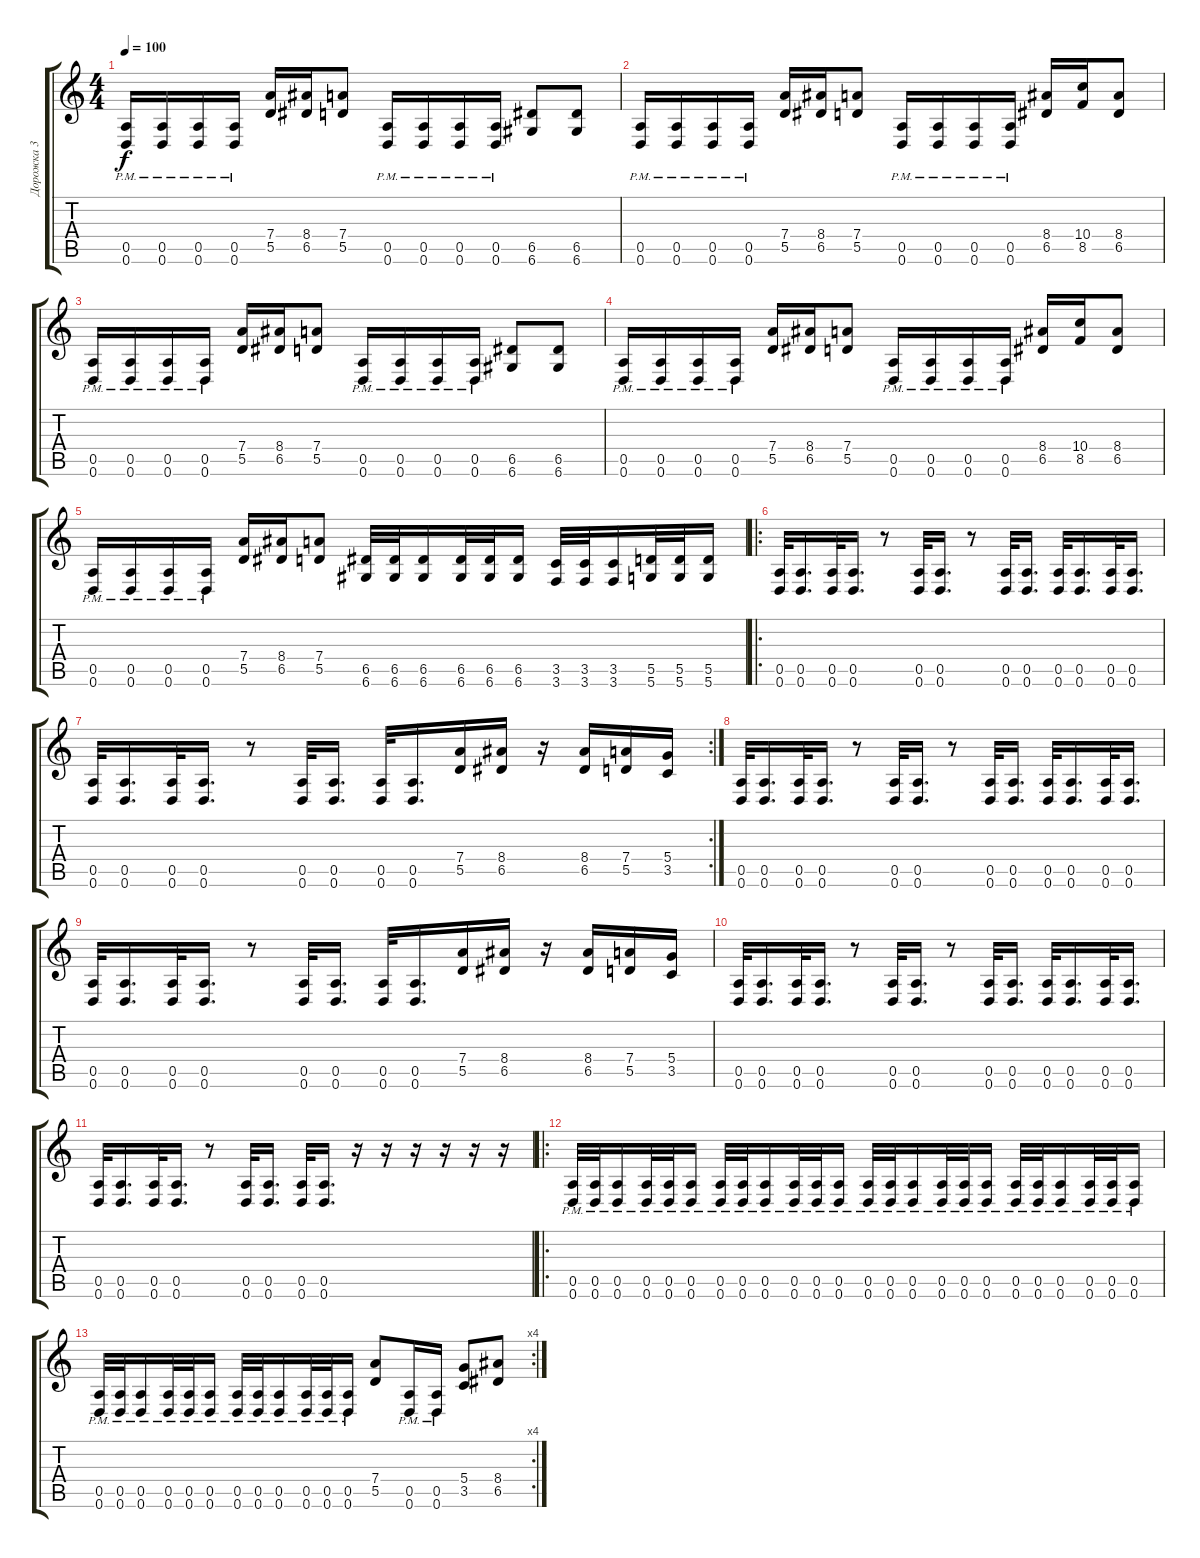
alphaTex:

\track ("Дорожка 3" "Дорожка 3") {instrument distortionguitar}
\staff {score tabs}
\tuning (E4 B3 G3 D3 A2 D2) {hide}
\ts (4 4)
\tempo 100
\clef g2
\ks c
(0.5{pm} 0.6{pm}).16{dy f} (0.5{pm} 0.6{pm}).16 (0.5{pm} 0.6{pm}).16 (0.5{pm} 0.6{pm}).16 (7.4 5.5).16 (8.4 6.5).16 (7.4 5.5).8 (0.5{pm} 0.6{pm}).16 (0.5{pm} 0.6{pm}).16 (0.5{pm} 0.6{pm}).16 (0.5{pm} 0.6{pm}).16 (6.5 6.6).8 (6.5 6.6).8 |
(0.5{pm} 0.6{pm}).16 (0.5{pm} 0.6{pm}).16 (0.5{pm} 0.6{pm}).16 (0.5{pm} 0.6{pm}).16 (7.4 5.5).16 (8.4 6.5).16 (7.4 5.5).8 (0.5{pm} 0.6{pm}).16 (0.5{pm} 0.6{pm}).16 (0.5{pm} 0.6{pm}).16 (0.5{pm} 0.6{pm}).16 (8.4 6.5).16 (10.4 8.5).16 (8.4 6.5).8 |
(0.5{pm} 0.6{pm}).16 (0.5{pm} 0.6{pm}).16 (0.5{pm} 0.6{pm}).16 (0.5{pm} 0.6{pm}).16 (7.4 5.5).16 (8.4 6.5).16 (7.4 5.5).8 (0.5{pm} 0.6{pm}).16 (0.5{pm} 0.6{pm}).16 (0.5{pm} 0.6{pm}).16 (0.5{pm} 0.6{pm}).16 (6.5 6.6).8 (6.5 6.6).8 |
(0.5{pm} 0.6{pm}).16 (0.5{pm} 0.6{pm}).16 (0.5{pm} 0.6{pm}).16 (0.5{pm} 0.6{pm}).16 (7.4 5.5).16 (8.4 6.5).16 (7.4 5.5).8 (0.5{pm} 0.6{pm}).16 (0.5{pm} 0.6{pm}).16 (0.5{pm} 0.6{pm}).16 (0.5{pm} 0.6{pm}).16 (8.4 6.5).16 (10.4 8.5).16 (8.4 6.5).8 |
(0.5{pm} 0.6{pm}).16 (0.5{pm} 0.6{pm}).16 (0.5{pm} 0.6{pm}).16 (0.5{pm} 0.6{pm}).16 (7.4 5.5).16 (8.4 6.5).16 (7.4 5.5).8 (6.5 6.6).32 (6.5 6.6).32 (6.5 6.6).16 (6.5 6.6).32 (6.5 6.6).32 (6.5 6.6).16 (3.5 3.6).32 (3.5 3.6).32 (3.5 3.6).16 (5.5 5.6).32 (5.5 5.6).32 (5.5 5.6).16 |
\ro
(0.5 0.6).32 (0.5 0.6).16{d} (0.5 0.6).32 (0.5 0.6).16{d} r.8 (0.5 0.6).32 (0.5 0.6).16{d} r.8 (0.5 0.6).32 (0.5 0.6).16{d} (0.5 0.6).32 (0.5 0.6).16{d} (0.5 0.6).32 (0.5 0.6).16{d} |
\rc 2
(0.5 0.6).32 (0.5 0.6).16{d} (0.5 0.6).32 (0.5 0.6).16{d} r.8 (0.5 0.6).32 (0.5 0.6).16{d} (0.5 0.6).32 (0.5 0.6).16{d} (7.4 5.5).16 (8.4 6.5).16 r.16 (8.4 6.5).16 (7.4 5.5).16 (5.4 3.5).16 |
(0.5 0.6).32 (0.5 0.6).16{d} (0.5 0.6).32 (0.5 0.6).16{d} r.8 (0.5 0.6).32 (0.5 0.6).16{d} r.8 (0.5 0.6).32 (0.5 0.6).16{d} (0.5 0.6).32 (0.5 0.6).16{d} (0.5 0.6).32 (0.5 0.6).16{d} |
(0.5 0.6).32 (0.5 0.6).16{d} (0.5 0.6).32 (0.5 0.6).16{d} r.8 (0.5 0.6).32 (0.5 0.6).16{d} (0.5 0.6).32 (0.5 0.6).16{d} (7.4 5.5).16 (8.4 6.5).16 r.16 (8.4 6.5).16 (7.4 5.5).16 (5.4 3.5).16 |
(0.5 0.6).32 (0.5 0.6).16{d} (0.5 0.6).32 (0.5 0.6).16{d} r.8 (0.5 0.6).32 (0.5 0.6).16{d} r.8 (0.5 0.6).32 (0.5 0.6).16{d} (0.5 0.6).32 (0.5 0.6).16{d} (0.5 0.6).32 (0.5 0.6).16{d} |
(0.5 0.6).32 (0.5 0.6).16{d} (0.5 0.6).32 (0.5 0.6).16{d} r.8 (0.5 0.6).32 (0.5 0.6).16{d} (0.5 0.6).32 (0.5 0.6).16{d} r.16 r.16 r.16 r.16 r.16 r.16 |
\ro
(0.5{pm} 0.6).32 (0.5{pm} 0.6).32 (0.5{pm} 0.6).16 (0.5{pm} 0.6).32 (0.5{pm} 0.6).32 (0.5{pm} 0.6).16 (0.5{pm} 0.6).32 (0.5{pm} 0.6).32 (0.5{pm} 0.6).16 (0.5{pm} 0.6).32 (0.5{pm} 0.6).32 (0.5{pm} 0.6).16 (0.5{pm} 0.6{pm}).32 (0.5{pm} 0.6).32 (0.5{pm} 0.6).16 (0.5{pm} 0.6).32 (0.5{pm} 0.6).32 (0.5{pm} 0.6).16 (0.5{pm} 0.6).32 (0.5{pm} 0.6).32 (0.5{pm} 0.6).16 (0.5{pm} 0.6).32 (0.5{pm} 0.6).32 (0.5{pm} 0.6).16 |
\rc 4
(0.5{pm} 0.6).32 (0.5{pm} 0.6).32 (0.5{pm} 0.6).16 (0.5{pm} 0.6).32 (0.5{pm} 0.6).32 (0.5{pm} 0.6).16 (0.5{pm} 0.6).32 (0.5{pm} 0.6).32 (0.5{pm} 0.6).16 (0.5{pm} 0.6).32 (0.5{pm} 0.6).32 (0.5{pm} 0.6).16 (7.4 5.5).8 (0.5{pm} 0.6).16 (0.5{pm} 0.6).16 (5.4 3.5).8 (8.4 6.5).8
